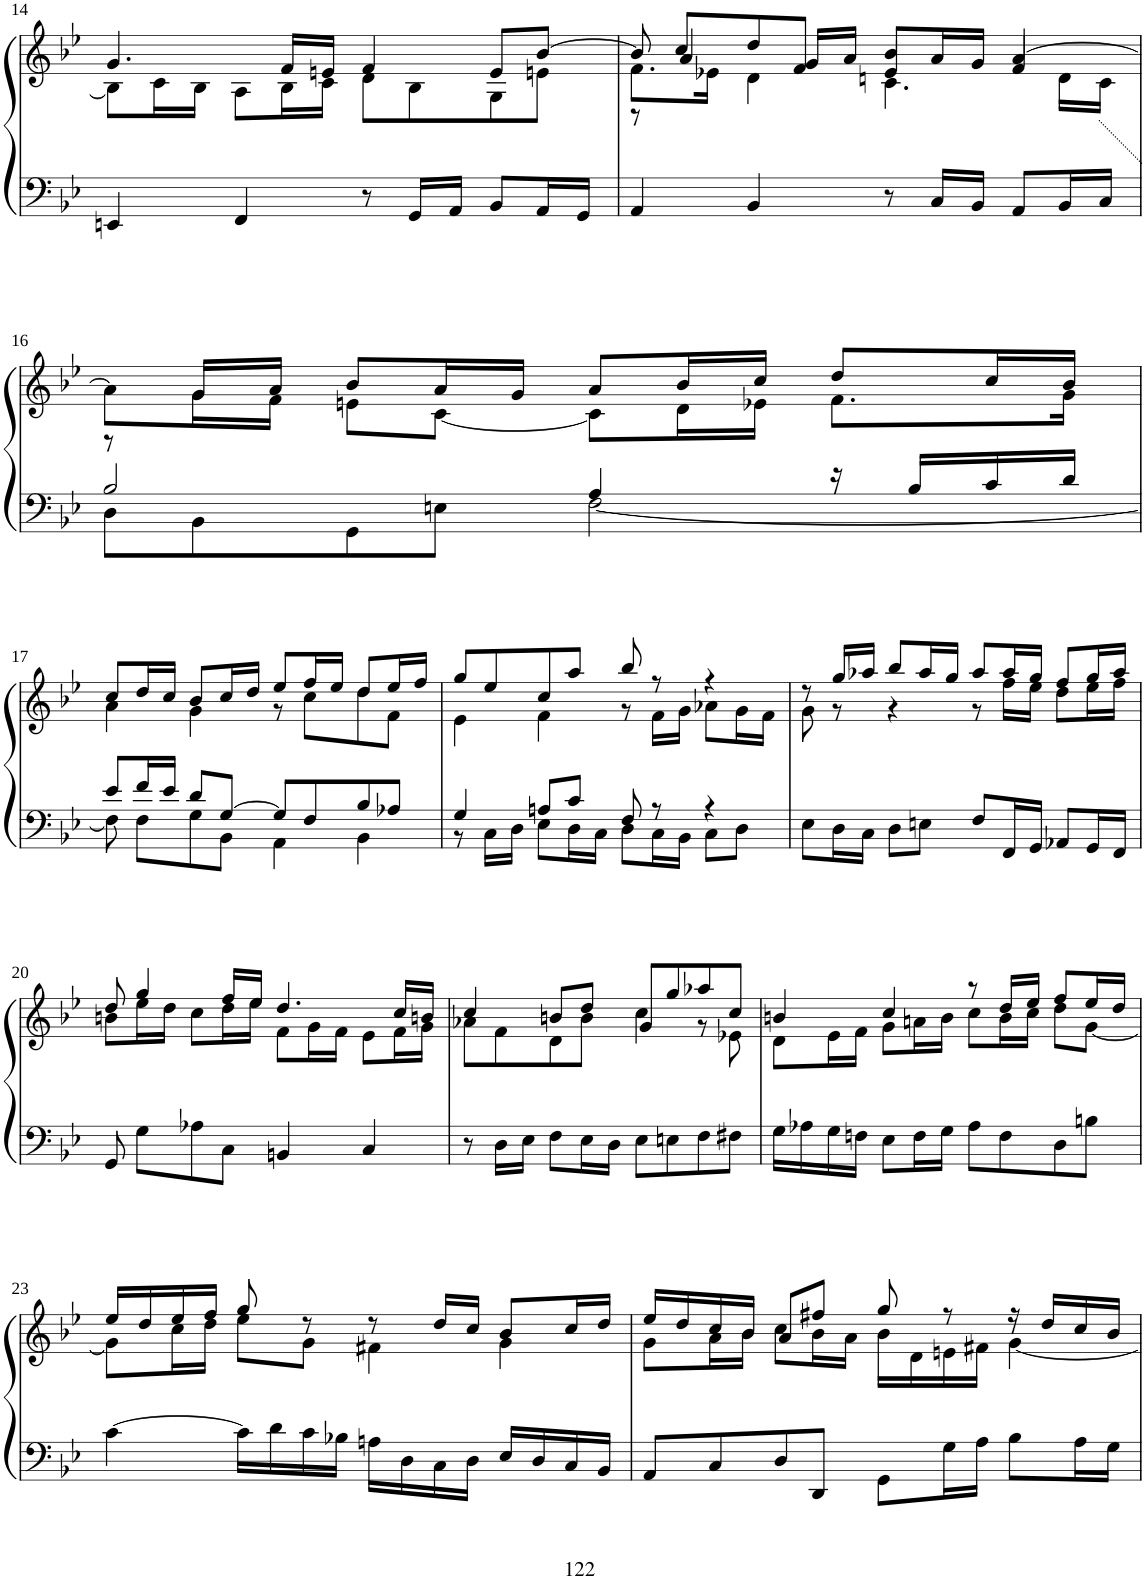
**kern	**kern
*part1	*part1
*staff2	*staff1
*I"Piano	*
*I'Pno	*
!!LO:PB:g=z
*clefF4	*clefG2
*k[b-e-]	*k[b-e-]
*M4/4	*M4/4
*met(c)	*met(c)
=14	=14
*	*^
4EEn/	4.g/	8B-\L]
.	.	16c\L
.	.	16B-\JJ
4FF/	.	8A\L
.	16f/LL	16B-\L
.	16en/JJ	16c\JJ
8r	4f/	8d\L
16GG/LL	.	8B-\
16AA/JJ	.	.
8BB-/L	8e/L	8G\
16AA/L	[8b-/J	8en\J
16GG/JJ	.	.
=15	=15	=15
*	*	*^
4AA/	8b-/]	8.f\L	8r
.	4a/	.	8cc/L
.	.	16e-X\Jk	.
4BB-/	.	4d\	8dd/
.	16g/LL	.	8f/J
.	16a/JJ	.	.
8r	8b-/L	4.c\	4en/
16C/LL	16a/L	.	.
16BB-/JJ	16g/JJ	.	.
8AA/L	[4a/	.	4f/
16BB-/L	.	16d\LL	.
16C/JJ	.	16c\JJ	.
*	*	*v	*v
!!LO:LB:g=z
=16	=16	=16
*^	*	*
2B-/	8D\L	8a\L]	8r
.	8BB-\	16g\L	16g/LL
.	.	16f\JJ	16a/JJ
.	8GG\	8en\L	8b-/L
.	8En\J	[8c\J	16a/L
.	.	.	16g/JJ
4A/	[2F\	8c\L]	8a/L
.	.	16d\L	16b-/L
.	.	16e-X\JJ	16cc/JJ
16r	.	8.f\L	8dd/L
16B-/LL	.	.	.
16c/	.	.	16cc/L
16d/JJ	.	16g\Jk	16b-/JJ
!!LO:LB:g=z	!!
=17	=17	=17	=17
8e-/L	8F\]	8cc/L	4a\
16f/L	8F\L	16dd/L	.
16e-/JJ	.	16cc/JJ	.
8d/L	8G\	8b-/L	4g\
[8G/J	8BB-\J	16cc/L	.
.	.	16dd/JJ	.
8G/L]	4AA\	8ee-/L	8r
8F/	.	16ff/L	8cc\L
.	.	16ee-/JJ	.
8B-/	4BB-\	8dd/L	8dd\
8A-X/J	.	16ee-/L	8f\J
.	.	16ff/JJ	.
=18	=18	=18	=18
4G/	8r	8gg/L	4e-\
.	16C\LL	8ee-/	.
.	16D\JJ	.	.
8An/L	8E-\L	8cc/	4f\
8c/J	16D\L	8aa/J	.
.	16C\JJ	.	.
8F/	8D\L	8bb-/	8r
8r	16C\L	8r	16f\LL
.	16BB-\JJ	.	16g\JJ
4r	8C\L	4r	8a-X\L
.	8D\J	.	16g\L
.	.	.	16f\JJ
*v	*v	*	*
=19	=19	=19
8E-\L	8r	8g\
16D\L	16gg/LL	8r
16C\JJ	16aa-X/JJ	.
8D\L	8bb-/L	4r
8En\J	16aa-/L	.
.	16gg/JJ	.
8F/L	8aa-/L	8r
16FF/L	16aa-/L	16ff\LL
16GG/JJ	16gg/JJ	16ee-\JJ
8AA-X/L	8ff/L	8dd\L
16GG/L	16gg/L	16ee-\L
16FF/JJ	16aa-/JJ	16ff\JJ
!!LO:LB:g=z	!!
=20	=20	=20
8GG/	8dd/	8bn\L
8G\L	4gg/	16ee-\L
.	.	16dd\JJ
8A-X\	.	8cc\L
8C\J	16ff/LL	16dd\L
.	16ee-/JJ	16ee-\JJ
4BBn/	4.dd/	8f\L
.	.	16g\L
.	.	16f\JJ
4C/	.	8e-\L
.	16cc/LL	16f\L
.	16bn/JJ	16g\JJ
=21	=21	=21
8r	4cc/	8a-X\L
16D\LL	.	8f\
16E-\JJ	.	.
8F\L	8bn/L	8d\
16E-\L	8dd/J	8b\J
16D\JJ	.	.
8E-\L	8g/L	4cc\
8En\	8gg/	.
8F\	8aa-X/	8r
8F#X\J	8cc/J	8e-X\
=22	=22	=22
16G\LL	4bn/	8d\L
16A-X\	.	.
16G\	.	16e-\L
16Fn\JJ	.	16f\JJ
8E-\L	4cc/	8g\L
16F\L	.	16an\L
16G\JJ	.	16b\JJ
8A-\L	8r	8cc\L
8F\	16dd/LL	16b\L
.	16ee-/JJ	16cc\JJ
8D\	8ff/L	8dd\L
8Bn\J	16ee-/L	[8g\J
.	16dd/JJ	.
!!LO:LB:g=z	!!
=23	=23	=23
[4c\	16ee-/LL	8g\L]
.	16dd/	.
.	16ee-/	16cc\L
.	16ff/JJ	16dd\JJ
16c\LL]	8gg/	8ee-\L
16d\	.	.
16c\	8r	8g\J
16B-X\JJ	.	.
16An\LL	8r	4f#X\
16D\	.	.
16C\	16dd/LL	.
16D\JJ	16cc/JJ	.
16E-/LL	8b-/L	4g\
16D/	.	.
16C/	16cc/L	.
16BB-/JJ	16dd/JJ	.
=24	=24	=24
8AA/L	16ee-/LL	8g\L
.	16dd/	.
8C/	16cc/	16a\L
.	16b-/JJ	16b-\JJ
8D/	8a/L	8cc\L
8DD/J	8ff#X/J	16b-\L
.	.	16a\JJ
8GG\L	8gg/	16b-\LL
.	.	16d\
16G\L	8r	16en\
16A\JJ	.	16f#X\JJ
8B-\L	16r	[4g\
.	16dd/LL	.
16A\L	16cc/	.
16G\JJ	16b-/JJ	.
*	*v	*v
=	=
*-	*-
